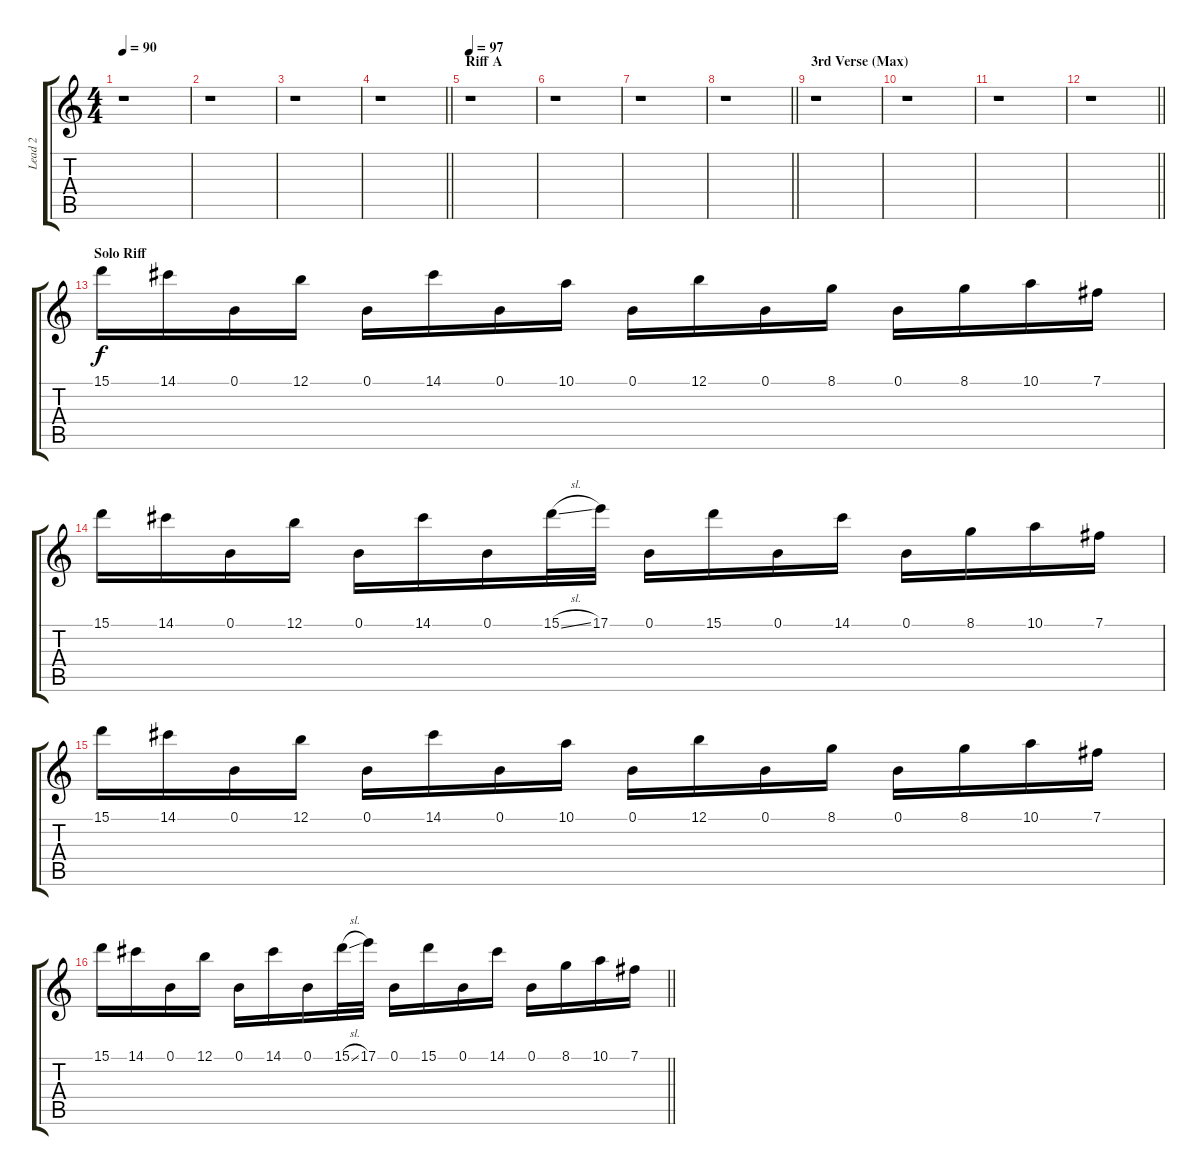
\track ("Lead 2" "Lead 2") {instrument overdrivenguitar}
\staff {score tabs}
\tuning (B3 Gb3 D3 A2 E2 B1) {hide}
\ts (4 4)
\tempo 90
\clef g2
\ks c
r.1{dy f} |
r.1 |
r.1 |
\barLineRight lightlight
r.1 |
\section ("" "Riff A")
\tempo 97
r.1 |
r.1 |
r.1 |
\barLineRight lightlight
r.1 |
\section ("" "3rd Verse (Max)")
r.1 |
r.1 |
r.1 |
\barLineRight lightlight
r.1 |
\section ("" "Solo Riff")
15.1.16{instrument overdrivenguitar} 14.1.16 0.1.16 12.1.16 0.1.16 14.1.16 0.1.16 10.1.16 0.1.16 12.1.16 0.1.16 8.1.16 0.1.16 8.1.16 10.1.16 7.1.16 |
15.1.16 14.1.16 0.1.16 12.1.16 0.1.16 14.1.16 0.1.16 15.1{sl}.32 17.1.32 0.1.16 15.1.16 0.1.16 14.1.16 0.1.16 8.1.16 10.1.16 7.1.16 |
15.1.16 14.1.16 0.1.16 12.1.16 0.1.16 14.1.16 0.1.16 10.1.16 0.1.16 12.1.16 0.1.16 8.1.16 0.1.16 8.1.16 10.1.16 7.1.16 |
\barLineRight lightlight
15.1.16 14.1.16 0.1.16 12.1.16 0.1.16 14.1.16 0.1.16 15.1{sl}.32 17.1.32 0.1.16 15.1.16 0.1.16 14.1.16 0.1.16 8.1.16 10.1.16 7.1.16
